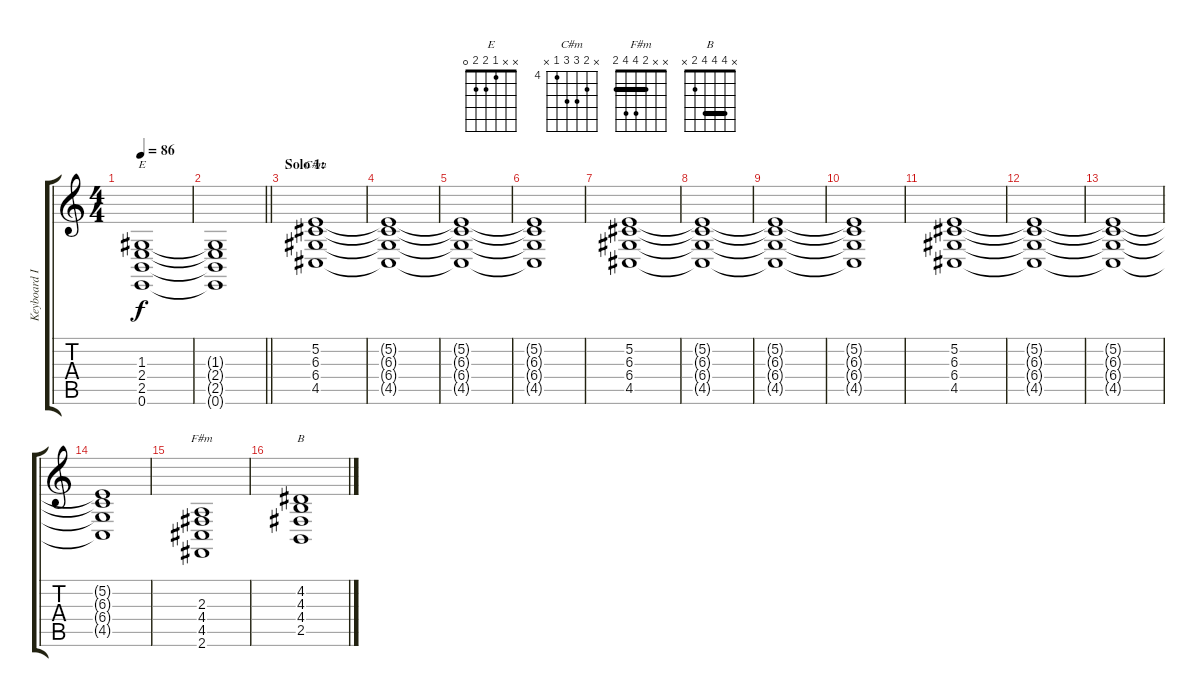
\track ("Keyboard I" "Keyboard I") {instrument stringensemble1}
\staff {score tabs}
\tuning (E4 B3 G3 D3 A2 E2) {hide}
\chord ("E" x x 1 2 2 0)
\chord ("C#m" x 5 6 6 4 x) {firstfret 4}
\chord ("F#m" x x 2 4 4 2) {barre 2}
\chord ("B" x 4 4 4 2 x) {barre 4}
\ts (4 4)
\tempo 86
\clef g2
\ks c
(1.3 2.4 2.5 0.6).1{ch "E" dy f} |
\barLineRight lightlight
(1.3{t} 2.4{t} 2.5{t} 0.6{t}).1 |
\section ("" "Solo 1:")
(5.2 6.3 6.4 4.5).1{ch "C#m"} |
(5.2{t} 6.3{t} 6.4{t} 4.5{t}).1 |
(5.2{t} 6.3{t} 6.4{t} 4.5{t}).1 |
(5.2{t} 6.3{t} 6.4{t} 4.5{t}).1 |
(5.2 6.3 6.4 4.5).1 |
(5.2{t} 6.3{t} 6.4{t} 4.5{t}).1 |
(5.2{t} 6.3{t} 6.4{t} 4.5{t}).1 |
(5.2{t} 6.3{t} 6.4{t} 4.5{t}).1 |
(5.2 6.3 6.4 4.5).1 |
(5.2{t} 6.3{t} 6.4{t} 4.5{t}).1 |
(5.2{t} 6.3{t} 6.4{t} 4.5{t}).1 |
(5.2{t} 6.3{t} 6.4{t} 4.5{t}).1 |
(2.3 4.4 4.5 2.6).1{ch "F#m"} |
(4.2 4.3 4.4 2.5).1{ch "B"}
